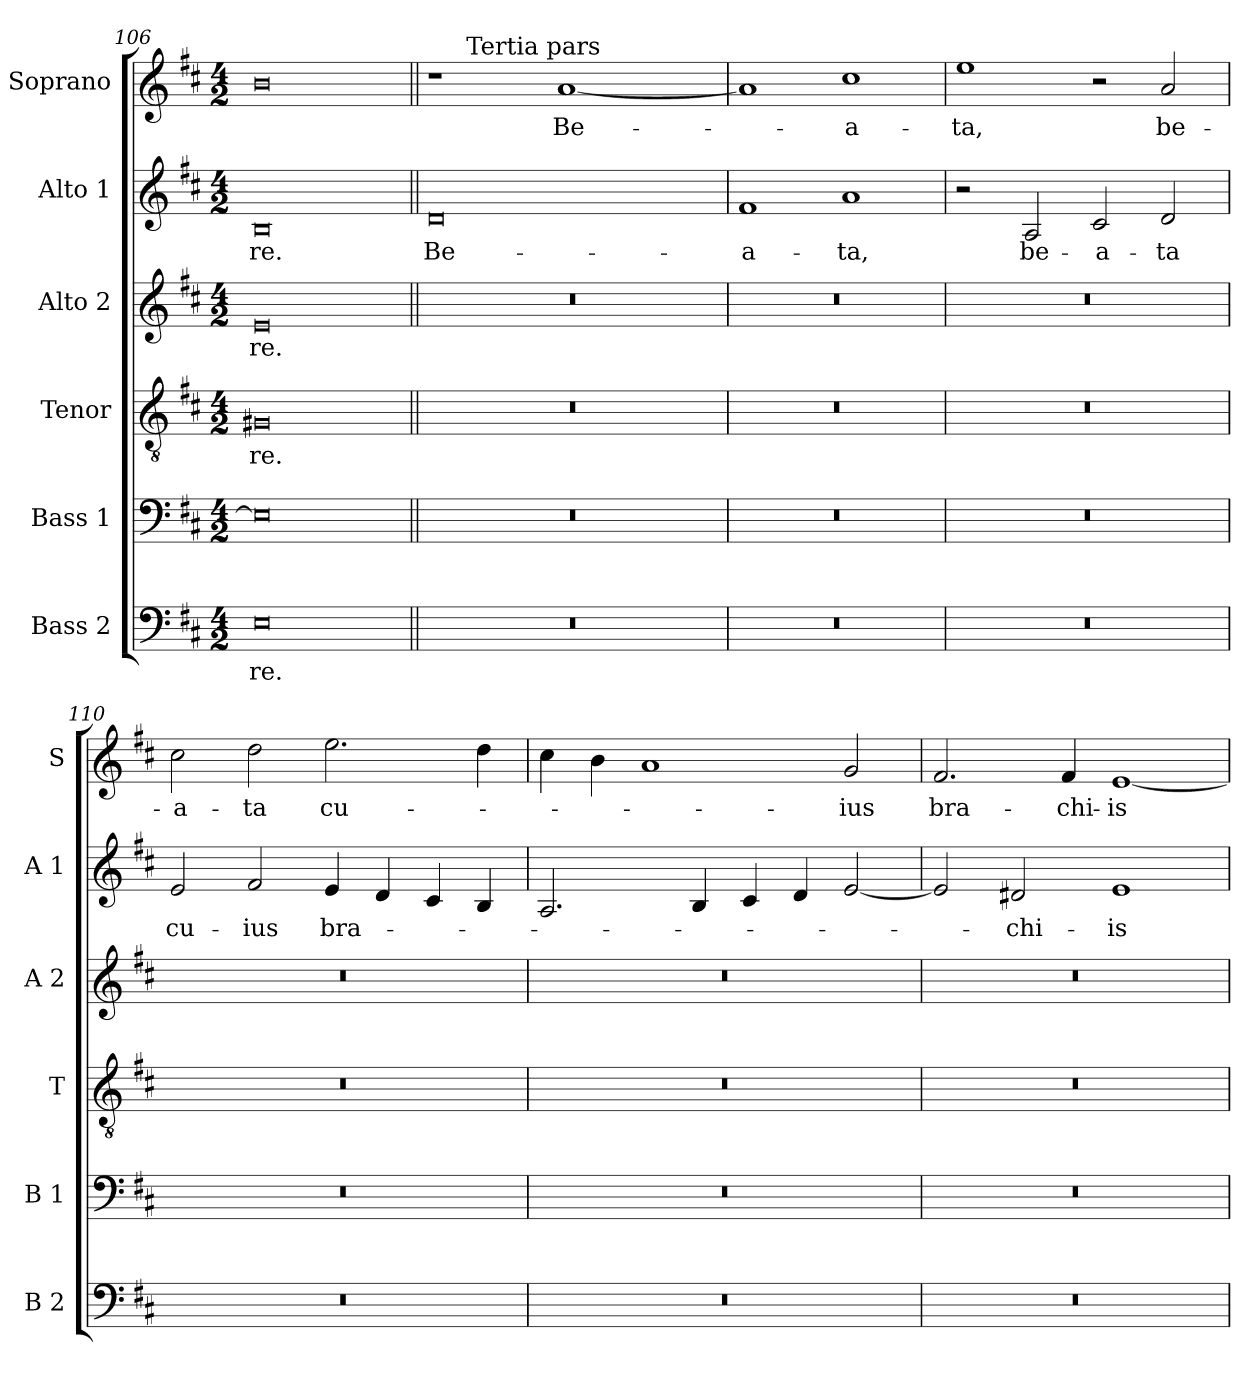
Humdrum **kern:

**kern	**text	**kern	**text	**kern	**text	**kern	**text	**kern	**text	**kern	**text
*part6	*part6	*part5	*part5	*part4	*part4	*part3	*part3	*part2	*part2	*part1	*part1
*staff6	*staff6	*staff5	*staff5	*staff4	*staff4	*staff3	*staff3	*staff2	*staff2	*staff1	*staff1
*I"Bass 2	*	*I"Bass 1	*	*I"Tenor	*	*I"Alto 2	*	*I"Alto 1	*	*I"Soprano	*
*I'B 2	*	*I'B 1	*	*I'T	*	*I'A 2	*	*I'A 1	*	*I'S	*
*clefF4	*	*clefF4	*	*clefGv2	*	*clefG2	*	*clefG2	*	*clefG2	*
*k[f#c#]	*	*k[f#c#]	*	*k[f#c#]	*	*k[f#c#]	*	*k[f#c#]	*	*k[f#c#]	*
*D:	*	*D:	*	*D:	*	*D:	*	*D:	*	*D:	*
*M4/2	*	*M4/2	*	*M4/2	*	*M4/2	*	*M4/2	*	*M4/2	*
=106	=106	=106	=106	=106	=106	=106	=106	=106	=106	=106	=106
!	!LO:LY:b	!	!	!	!LO:LY:b	!	!LO:LY:b	!	!LO:LY:b	!	!
0E	-re.	0E]	.	0G#X	-re.	0e	-re.	0B	-re.	0b	.
!!LO:PB:g=z
=107||	=107||	=107||	=107||	=107||	=107||	=107||	=107||	=107||	=107||	=107||	=107||
!	!	!	!	!	!	!	!	!	!LO:LY:b	!	!
*	*	*	*	*	*	*	*	*	*	*^	*
0r	.	0r	.	0r	.	0r	.	0d	Be-	1r	8.ryy	.
!	!	!	!	!	!	!	!	!	!	!	!LO:TX:a:t=Tertia pars	!
.	.	.	.	.	.	.	.	.	.	.	1ryy	.
!	!	!	!	!	!	!	!	!	!	!	!	!LO:LY:b
.	.	.	.	.	.	.	.	.	.	[1a	.	Be-
.	.	.	.	.	.	.	.	.	.	.	2ryy	.
.	.	.	.	.	.	.	.	.	.	.	4ryy	.
.	.	.	.	.	.	.	.	.	.	.	16ryy	.
=108	=108	=108	=108	=108	=108	=108	=108	=108	=108	=108	=108	=108
!	!	!	!	!	!	!	!	!	!LO:LY:b	!	!	!
*	*	*	*	*	*	*	*	*	*	*v	*v	*
0r	.	0r	.	0r	.	0r	.	1f#	-a-	1a]	.
!	!	!	!	!	!	!	!	!	!LO:LY:b	!	!LO:LY:b
.	.	.	.	.	.	.	.	1a	-ta,	1cc#	-a-
=109	=109	=109	=109	=109	=109	=109	=109	=109	=109	=109	=109
!	!	!	!	!	!	!	!	!	!	!	!LO:LY:b
0r	.	0r	.	0r	.	0r	.	2r	.	1ee	-ta,
!	!	!	!	!	!	!	!	!	!LO:LY:b	!	!
.	.	.	.	.	.	.	.	2A/	be-	.	.
!	!	!	!	!	!	!	!	!	!LO:LY:b	!	!
.	.	.	.	.	.	.	.	2c#/	-a-	2r	.
!	!	!	!	!	!	!	!	!	!LO:LY:b	!	!LO:LY:b
.	.	.	.	.	.	.	.	2d/	-ta	2a/	be-
=110	=110	=110	=110	=110	=110	=110	=110	=110	=110	=110	=110
!	!	!	!	!	!	!	!	!	!LO:LY:b	!	!LO:LY:b
0r	.	0r	.	0r	.	0r	.	2e/	cu-	2cc#\	-a-
!	!	!	!	!	!	!	!	!	!LO:LY:b	!	!LO:LY:b
.	.	.	.	.	.	.	.	2f#/	-ius	2dd\	-ta
!	!	!	!	!	!	!	!	!	!LO:LY:b	!	!LO:LY:b
.	.	.	.	.	.	.	.	4e/	bra-	2.ee\	cu-
.	.	.	.	.	.	.	.	4d/	.	.	.
.	.	.	.	.	.	.	.	4c#/	.	.	.
.	.	.	.	.	.	.	.	4B/	.	4dd\	.
=111	=111	=111	=111	=111	=111	=111	=111	=111	=111	=111	=111
0r	.	0r	.	0r	.	0r	.	2.A/	.	4cc#\	.
.	.	.	.	.	.	.	.	.	.	4b\	.
.	.	.	.	.	.	.	.	.	.	1a	.
.	.	.	.	.	.	.	.	4B/	.	.	.
.	.	.	.	.	.	.	.	4c#/	.	.	.
.	.	.	.	.	.	.	.	4d/	.	.	.
!	!	!	!	!	!	!	!	!	!	!	!LO:LY:b
.	.	.	.	.	.	.	.	[2e/	.	2g/	-ius
=112	=112	=112	=112	=112	=112	=112	=112	=112	=112	=112	=112
!	!	!	!	!	!	!	!	!	!	!	!LO:LY:b
0r	.	0r	.	0r	.	0r	.	2e/]	.	2.f#/	bra-
!	!	!	!	!	!	!	!	!	!LO:LY:b	!	!
.	.	.	.	.	.	.	.	2d#X/	-chi-	.	.
!	!	!	!	!	!	!	!	!	!	!	!LO:LY:b
.	.	.	.	.	.	.	.	.	.	4f#/	-chi-
!	!	!	!	!	!	!	!	!	!LO:LY:b	!	!LO:LY:b
.	.	.	.	.	.	.	.	1e	-is	[1e	-is
=	=	=	=	=	=	=	=	=	=	=	=
*-	*-	*-	*-	*-	*-	*-	*-	*-	*-	*-	*-
